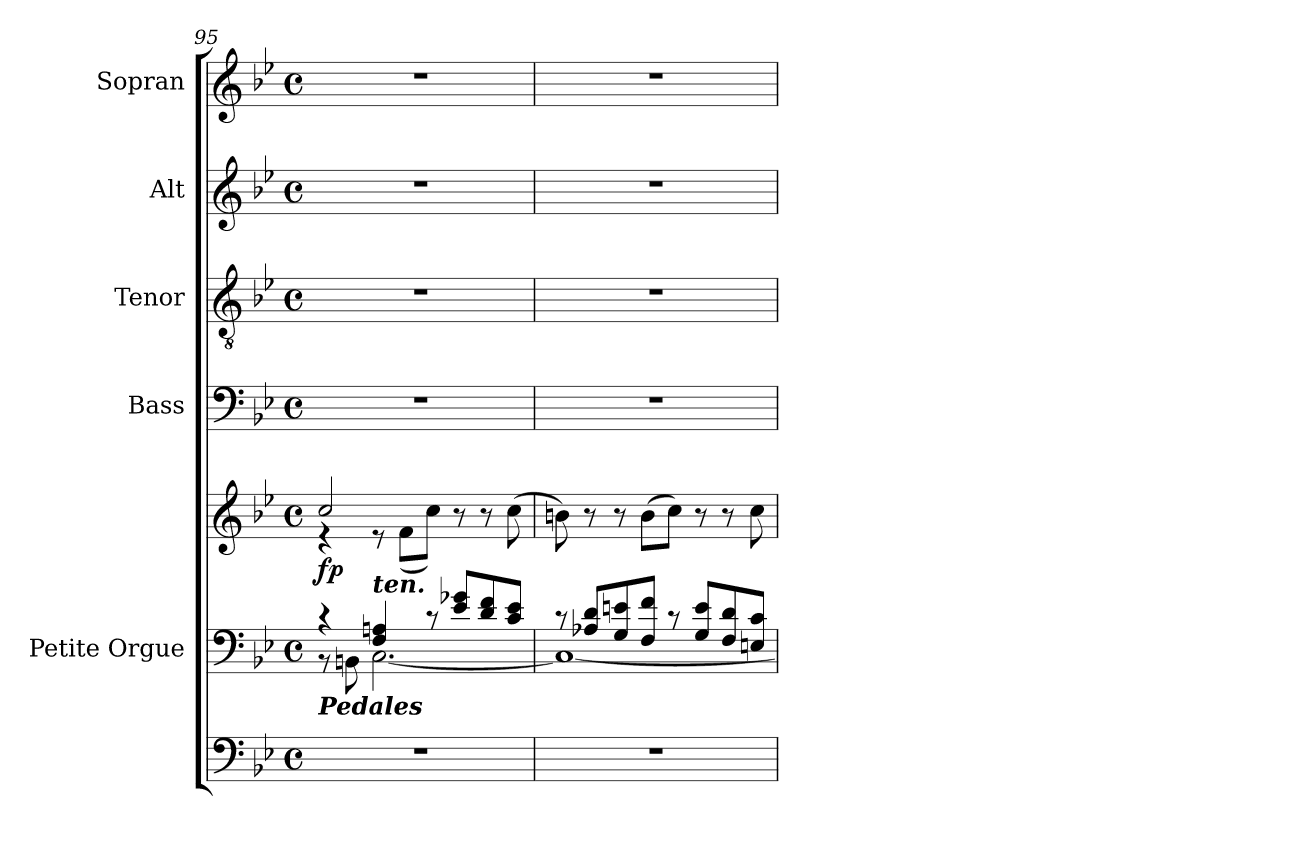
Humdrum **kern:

**kern	**kern	**kern	**dynam	**kern	**kern	**kern	**kern
*part6	*part5	*part5	*part5	*part4	*part3	*part2	*part1
*staff7	*staff6	*staff5	*staff5/6	*staff4	*staff3	*staff2	*staff1
*	*I"Petite Orgue	*	*	*I"Bass	*I"Tenor	*I"Alt	*I"Sopran
*	*I'Org. 1	*	*	*I'B.	*I'T.	*I'A.	*I'S.
!!LO:PB:g=z
*clefF4	*clefF4	*clefG2	*	*clefF4	*clefGv2	*clefG2	*clefG2
*k[b-e-]	*k[b-e-]	*k[b-e-]	*	*k[b-e-]	*k[b-e-]	*k[b-e-]	*k[b-e-]
*B-:	*B-:	*B-:	*	*B-:	*B-:	*B-:	*B-:
*M4/4	*M4/4	*M4/4	*	*M4/4	*M4/4	*M4/4	*M4/4
*met(c)	*met(c)	*met(c)	*	*met(c)	*met(c)	*met(c)	*met(c)
=95	=95	=95	=95	=95	=95	=95	=95
*	*^	*^	*	*	*	*	*
!	!LO:TX:b:Bi:t=Pedales	!	!	!	!	!	!	!	!
!	!	!	!	!	!LO:DY:b	!	!	!	!
1r	4rB	8rBB	2cc/	4re	fp	1r	1r	1r	1r
.	.	8BBn\	.	.	.	.	.	.	.
!	!LO:TX:a:Bi:t=ten.	!	!	!	!	!	!	!	!
.	4F/ 4An/	[<2.C\	.	8r	.	.	.	.	.
.	.	.	.	(>8f\L	.	.	.	.	.
.	8rc	.	2ryy	8cc\J)	.	.	.	.	.
.	8e-/ 8g-X/L	.	.	8r	.	.	.	.	.
.	8d/ 8f/	.	.	8r	.	.	.	.	.
.	8c/ 8e-/J	.	.	(>8cc\	.	.	.	.	.
*	*	*	*v	*v	*	*	*	*	*
=96	=96	=96	=96	=96	=96	=96	=96	=96
1r	8rc	1C_	8bn\)	.	1r	1r	1r	1r
.	8A-X/ 8d/L	.	8r	.	.	.	.	.
.	8G/ 8en/	.	8r	.	.	.	.	.
.	8F/ 8f/J	.	(>8b\L	.	.	.	.	.
.	8rc	.	8cc\J)	.	.	.	.	.
.	8G/ 8e/L	.	8r	.	.	.	.	.
.	8F/ 8d/	.	8r	.	.	.	.	.
.	8En/ 8c/J	.	8cc\	.	.	.	.	.
*	*v	*v	*	*	*	*	*	*
=	=	=	=	=	=	=	=
*-	*-	*-	*-	*-	*-	*-	*-
